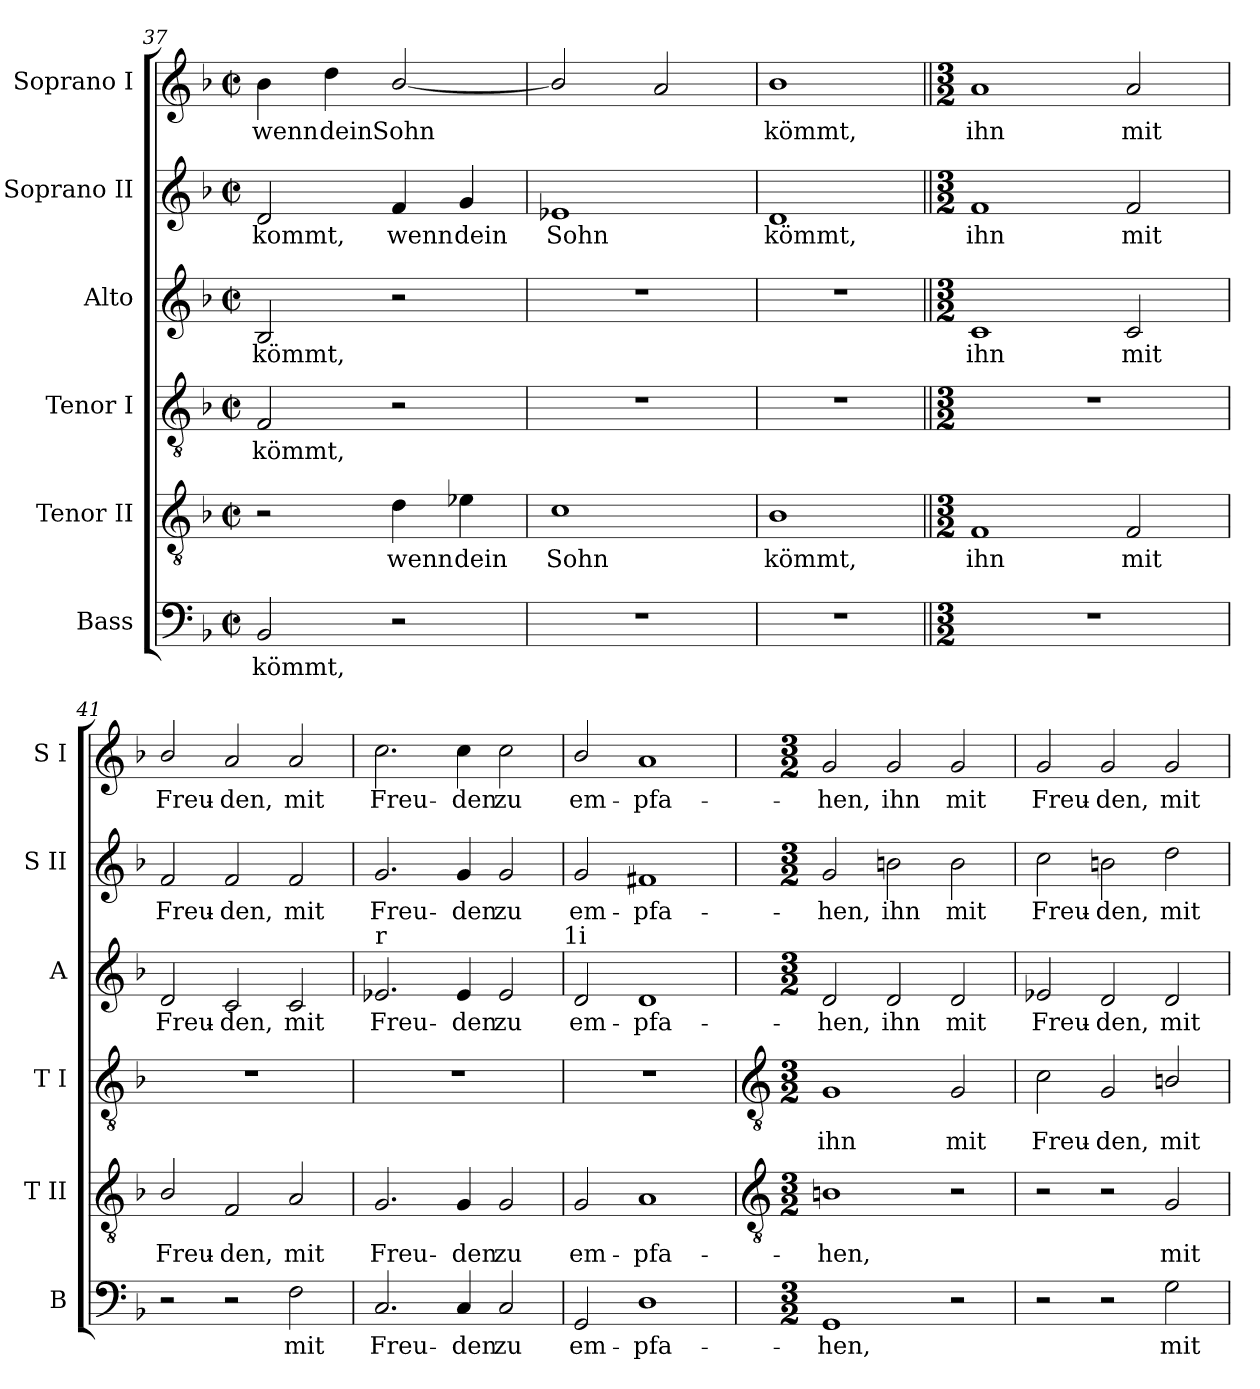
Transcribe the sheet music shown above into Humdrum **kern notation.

**kern	**text	**kern	**text	**kern	**text	**kern	**text	**kern	**text	**kern	**text
*part6	*part6	*part5	*part5	*part4	*part4	*part3	*part3	*part2	*part2	*part1	*part1
*staff6	*staff6	*staff5	*staff5	*staff4	*staff4	*staff3	*staff3	*staff2	*staff2	*staff1	*staff1
*I"Bass	*	*I"Tenor II	*	*I"Tenor I	*	*I"Alto	*	*I"Soprano II	*	*I"Soprano I	*
*I'B	*	*I'T II	*	*I'T I	*	*I'A	*	*I'S II	*	*I'S I	*
!!LO:LB:g=z
*clefF4	*	*clefGv2	*	*clefGv2	*	*clefG2	*	*clefG2	*	*clefG2	*
*k[b-]	*	*k[b-]	*	*k[b-]	*	*k[b-]	*	*k[b-]	*	*k[b-]	*
*F:	*	*F:	*	*F:	*	*F:	*	*F:	*	*F:	*
*M2/2	*	*M2/2	*	*M2/2	*	*M2/2	*	*M2/2	*	*M2/2	*
*met(c|)	*	*met(c|)	*	*met(c|)	*	*met(c|)	*	*met(c|)	*	*met(c|)	*
=37	=37	=37	=37	=37	=37	=37	=37	=37	=37	=37	=37
!	!LO:LY:b	!	!	!	!LO:LY:b	!	!LO:LY:b	!	!LO:LY:b	!	!LO:LY:b
2BB-	kömmt,	2r	.	2F	kömmt,	2B-	kömmt,	2d	kommt,	4b-	wenn
!	!	!	!	!	!	!	!	!	!	!	!LO:LY:b
.	.	.	.	.	.	.	.	.	.	4dd	dein
!	!	!	!LO:LY:b	!	!	!	!	!	!LO:LY:b	!	!LO:LY:b
2r	.	4d	wenn	2r	.	2r	.	4f	wenn	[2b-/	Sohn
!	!	!	!LO:LY:b	!	!	!	!	!	!LO:LY:b	!	!
.	.	4e-X	dein	.	.	.	.	4g	dein	.	.
=38	=38	=38	=38	=38	=38	=38	=38	=38	=38	=38	=38
!	!	!	!LO:LY:b	!	!	!	!	!	!LO:LY:b	!	!
1r	.	1c	Sohn	1r	.	1r	.	1e-X	Sohn	2b-/]	.
.	.	.	.	.	.	.	.	.	.	2a	.
=39	=39	=39	=39	=39	=39	=39	=39	=39	=39	=39	=39
!	!	!	!LO:LY:b	!	!	!	!	!	!LO:LY:b	!	!LO:LY:b
1r	.	1B-	kömmt,	1r	.	1r	.	1d	kömmt,	1b-	kömmt,
=40||	=40||	=40||	=40||	=40||	=40||	=40||	=40||	=40||	=40||	=40||	=40||
*M3/2	*	*M3/2	*	*M3/2	*	*M3/2	*	*M3/2	*	*M3/2	*
!LO:N:vis=1	!	!	!LO:LY:b	!LO:N:vis=1	!	!	!LO:LY:b	!	!LO:LY:b	!	!LO:LY:b
1.r	.	1F	ihn	1.r	.	1c	ihn	1f	ihn	1a	ihn
!	!	!	!LO:LY:b	!	!	!	!LO:LY:b	!	!LO:LY:b	!	!LO:LY:b
.	.	2F	mit	.	.	2c	mit	2f	mit	2a	mit
=41	=41	=41	=41	=41	=41	=41	=41	=41	=41	=41	=41
!	!	!	!LO:LY:b	!LO:N:vis=1	!	!	!LO:LY:b	!	!LO:LY:b	!	!LO:LY:b
2r	.	2B-/	Freu-	1.r	.	2d	Freu-	2f	Freu-	2b-/	Freu-
!	!	!	!LO:LY:b	!	!	!	!LO:LY:b	!	!LO:LY:b	!	!LO:LY:b
2r	.	2F	-den,	.	.	2c	-den,	2f	-den,	2a	-den,
!	!LO:LY:b	!	!LO:LY:b	!	!	!	!LO:LY:b	!	!LO:LY:b	!	!LO:LY:b
2F	mit	2A	mit	.	.	2c	mit	2f	mit	2a	mit
=42	=42	=42	=42	=42	=42	=42	=42	=42	=42	=42	=42
!	!	!	!	!	!	!LO:TX:a:t=r	!	!	!	!	!
!	!LO:LY:b	!	!LO:LY:b	!LO:N:vis=1	!	!	!LO:LY:b	!	!LO:LY:b	!	!LO:LY:b
2.C	Freu-	2.G	Freu-	1.r	.	2.e-X	Freu-	2.g	Freu-	2.cc	Freu-
!	!LO:LY:b	!	!LO:LY:b	!	!	!	!LO:LY:b	!	!LO:LY:b	!	!LO:LY:b
4C	-den	4G	-den	.	.	4e-	-den	4g	-den	4cc	-den
!	!LO:LY:b	!	!LO:LY:b	!	!	!	!LO:LY:b	!	!LO:LY:b	!	!LO:LY:b
2C	zu	2G	zu	.	.	2e-	zu	2g	zu	2cc	zu
!	!	!	!	!	!	!LO:TX:a:t=1i	!	!	!	!	!
=43	=43	=43	=43	=43	=43	=43	=43	=43	=43	=43	=43
!	!LO:LY:b	!	!LO:LY:b	!LO:N:vis=1	!	!	!LO:LY:b	!	!LO:LY:b	!	!LO:LY:b
2GG	em-	2G	em-	1.r	.	2d	em-	2g	em-	2b-/	em-
!	!LO:LY:b	!	!LO:LY:b	!	!	!	!LO:LY:b	!	!LO:LY:b	!	!LO:LY:b
1D	-pfa-	1A	-pfa-	.	.	1d	-pfa-	1f#X	-pfa-	1a	-pfa-
!!LO:LB:g=z
=44	=44	=44	=44	=44	=44	=44	=44	=44	=44	=44	=44
*	*	*clefGv2	*	*clefGv2	*	*	*	*	*	*	*
*M3/2	*	*M3/2	*	*M3/2	*	*M3/2	*	*M3/2	*	*M3/2	*
!	!LO:LY:b	!	!LO:LY:b	!	!LO:LY:b	!	!LO:LY:b	!	!LO:LY:b	!	!LO:LY:b
1GG	-hen,	1Bn	-hen,	1G	ihn	2d	-hen,	2g	-hen,	2g	-hen,
!	!	!	!	!	!	!	!LO:LY:b	!	!LO:LY:b	!	!LO:LY:b
.	.	.	.	.	.	2d	ihn	2bn	ihn	2g	ihn
!	!	!	!	!	!LO:LY:b	!	!LO:LY:b	!	!LO:LY:b	!	!LO:LY:b
2r	.	2r	.	2G	mit	2d	mit	2b	mit	2g	mit
=45	=45	=45	=45	=45	=45	=45	=45	=45	=45	=45	=45
!	!	!	!	!	!LO:LY:b	!	!LO:LY:b	!	!LO:LY:b	!	!LO:LY:b
2r	.	2r	.	2c	Freu-	2e-X	Freu-	2cc	Freu-	2g	Freu-
!	!	!	!	!	!LO:LY:b	!	!LO:LY:b	!	!LO:LY:b	!	!LO:LY:b
2r	.	2r	.	2G	-den,	2d	-den,	2bn	-den,	2g	-den,
!	!LO:LY:b	!	!LO:LY:b	!	!LO:LY:b	!	!LO:LY:b	!	!LO:LY:b	!	!LO:LY:b
2G	mit	2G	mit	2Bn/	mit	2d	mit	2dd	mit	2g	mit
=	=	=	=	=	=	=	=	=	=	=	=
*-	*-	*-	*-	*-	*-	*-	*-	*-	*-	*-	*-
